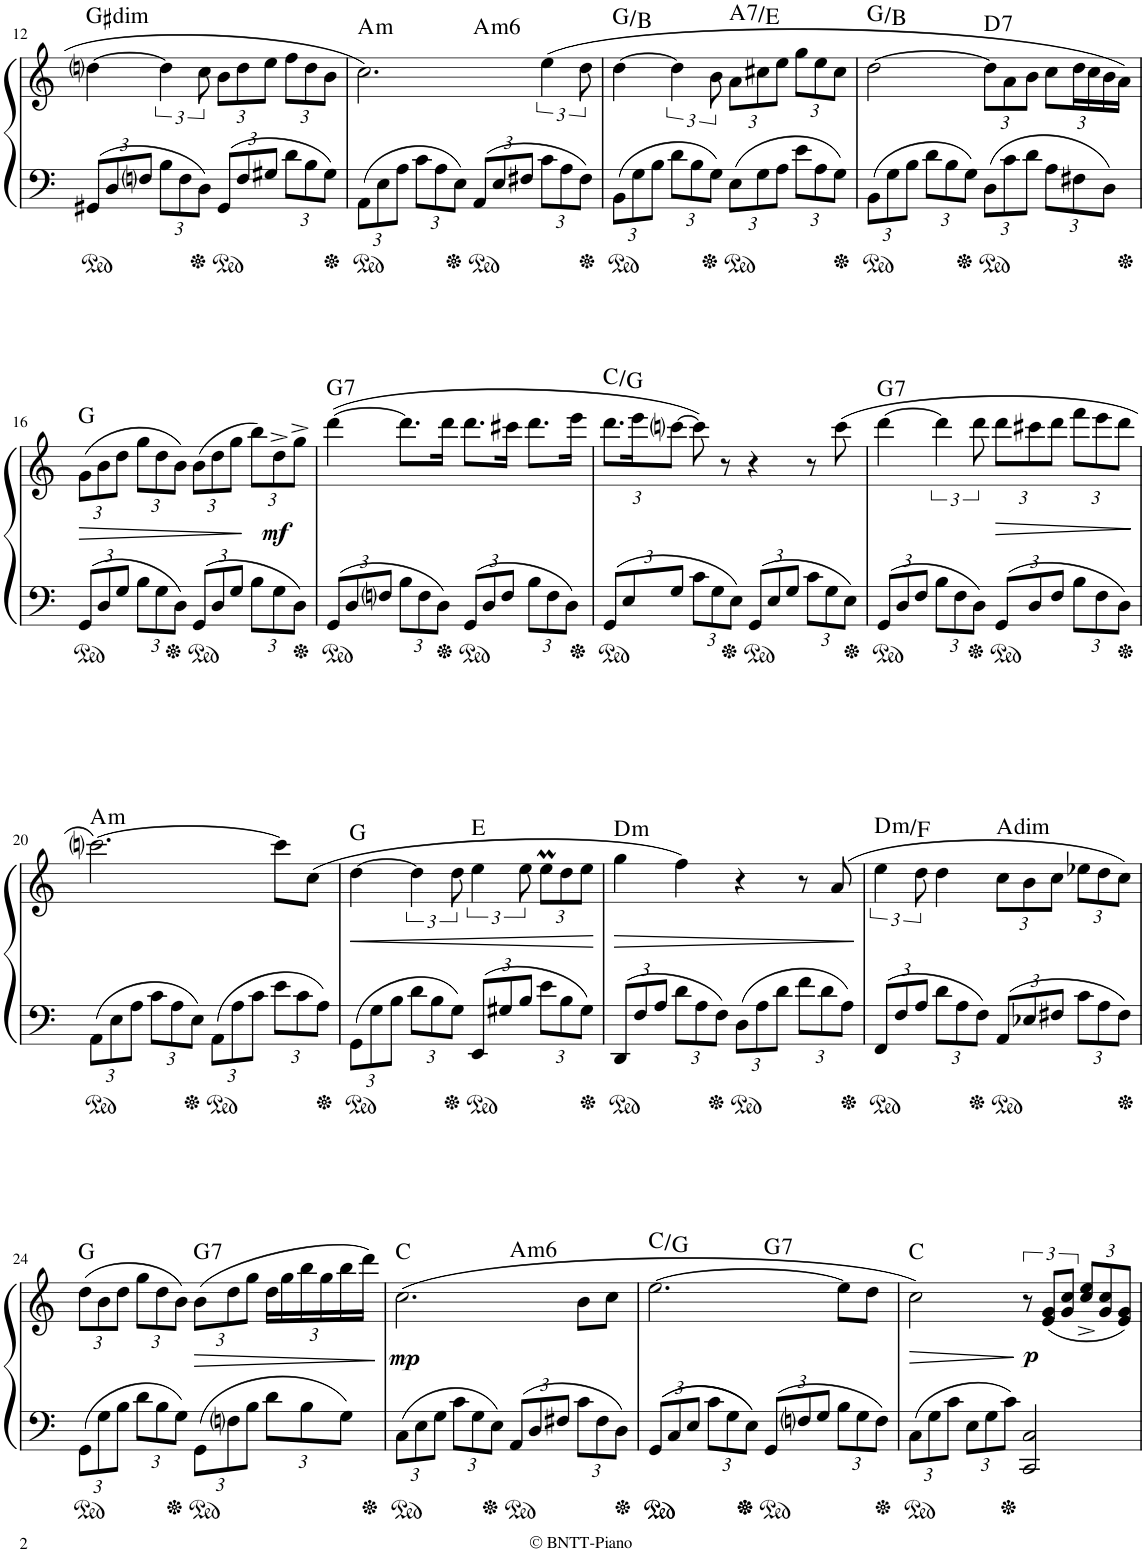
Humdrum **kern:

**kern	**kern	**dynam	**harte
*part1	*part1	*part1	*part1
*staff2	*staff1	*staff1/2	*
*I"Piano	*	*	*
!!LO:PB:g=z
*clefF4	*clefG2	*	*
*k[]	*k[]	*	*
*M4/4	*M4/4	*	*
*Xbrackettup	*	*	*
=12	=12	=12	=12
!	!	!	!LO:H:kt=dim
12GG#X/L	[4ddni\	.	G#:dim
12D/	.	.	.
12Fni/J	.	.	.
12B\L	6dd\]	.	.
12F\	.	.	.
12D\J	12cc\	.	.
*	*Xbrackettup	*	*
12GG#/L	12b\L	.	.
12F/	12dd\	.	.
12G#X/J	12ee\J	.	.
12d\L	12ff\L	.	.
12B\	12dd\	.	.
12G#\J	12b\J	.	.
=13	=13	=13	=13
!	!	!	!LO:H:kt=m
*	*^	*	*
12AA\L	2.cc\	2ryy	.	A:min
12E\	.	.	.	.
12A\J	.	.	.	.
12c\L	.	.	.	.
12A\	.	.	.	.
12E\J	.	.	.	.
!	!	!	!	!LO:H:kt=m6
12AA/L	.	2ryy	.	A:min6
12E/	.	.	.	.
12F#X/J	.	.	.	.
*	*brackettup	*	*	*
12c\L	(6ee\	.	.	.
12A\	.	.	.	.
12F#\J	12dd\	.	.	.
*	*v	*v	*	*
=14	=14	=14	=14
12BB\L	[4dd\	.	G:maj/3
12G\	.	.	.
12B\J	.	.	.
12d\L	6dd\]	.	.
12B\	.	.	.
12G\J	12b\	.	.
*	*Xbrackettup	*	*
!	!	!	!LO:H:kt=7
12E\L	12a\L	.	A:7/5
12G\	12cc#X\	.	.
12A\J	12ee\J	.	.
12e\L	12gg\L	.	.
12A\	12ee\	.	.
12G\J	12cc#\J	.	.
=15	=15	=15	=15
12BB\L	[2dd\	.	G:maj/3
12G\	.	.	.
12B\J	.	.	.
12d\L	.	.	.
12B\	.	.	.
12G\J	.	.	.
!	!	!	!LO:H:kt=7
12D\L	12dd\L]	.	D:7
12c\	12a\	.	.
12d\J	12b\J	.	.
12A\L	12cc\L	.	.
12F#X\	24dd\L	.	.
.	24cc\	.	.
12D\J	24b\	.	.
.	24a\JJ)	.	.
!!LO:LB:g=z
=16	=16	=16	=16
!	!	!LO:HP:b	!
12GG/L	(12g\L	>	G:maj
12D/	12b\	.	.
12G/J	12dd\J	.	.
12B\L	12gg\L	.	.
12G\	12dd\	.	.
12D\J	12b\J)	.	.
12GG/L	(12b\L	.	.
12D/	12dd\	.	.
12G/J	12gg\J	.	.
12B\L	12bb\L)	]	.
!	!	!LO:DY:b	!
12G\	12dd^\	mf	.
12D\J	12gg^\J	.	.
=17	=17	=17	=17
!	!	!	!LO:H:kt=7
12GG/L	([4ddd\	.	G:7
12D/	.	.	.
12Fni/J	.	.	.
12B\L	8.ddd\L]	.	.
12F\	.	.	.
12D\J	.	.	.
.	16ddd\Jk	.	.
12GG/L	8.ddd\L	.	.
12D/	.	.	.
12F/J	.	.	.
.	16ccc#X\Jk	.	.
12B\L	8.ddd\L	.	.
12F\	.	.	.
12D\J	.	.	.
.	16eee\Jk	.	.
=18	=18	=18	=18
12GG/L	12.ddd\L	.	C:maj/5
12E/	.	.	.
.	24eee\K	.	.
12G/J	[12cccni\J	.	.
12c\L	8ccc\])	.	.
12G\	.	.	.
.	8r	.	.
12E\J	.	.	.
12GG/L	4r	.	.
12E/	.	.	.
12G/J	.	.	.
12c\L	8r	.	.
12G\	.	.	.
.	(8ccc\	.	.
12E\J	.	.	.
=19	=19	=19	=19
!	!	!	!LO:H:kt=7
12GG/L	[4ddd\	.	G:7
12D/	.	.	.
12F/J	.	.	.
*	*brackettup	*	*
12B\L	6ddd\]	.	.
12F\	.	.	.
12D\J	12ddd\	.	.
*	*Xbrackettup	*	*
!	!	!LO:HP:b	!
12GG/L	12ddd\L	>	.
12D/	12ccc#X\	.	.
12F/J	12ddd\J	.	.
12B\L	12fff\L	.	.
12F\	12eee\	.	.
12D\J	12ddd\J	.	.
.	.	]	.
!!LO:LB:g=z
=20	=20	=20	=20
!	!	!	!LO:H:kt=m
12AA\L	[2.cccni\)	.	A:min
12E\	.	.	.
12A\J	.	.	.
12c\L	.	.	.
12A\	.	.	.
12E\J	.	.	.
12AA\L	.	.	.
12A\	.	.	.
12c\J	.	.	.
12e\L	8ccc\L]	.	.
12c\	.	.	.
.	(8cc\J	.	.
12A\J	.	.	.
=21	=21	=21	=21
!	!	!LO:HP:b	!
12GG\L	[4dd\	<	G:maj
12G\	.	.	.
12B\J	.	.	.
*	*brackettup	*	*
12d\L	6dd\]	.	.
12B\	.	.	.
12G\J	12dd\	.	.
12EE/L	6ee\	.	E:maj
12G#X/	.	.	.
12B/J	12ee\	.	.
*	*Xbrackettup	*	*
12e\L	12eem\L	.	.
12B\	12dd\	.	.
12G#\J	12ee\J	.	.
.	.	[	.
=22	=22	=22	=22
!	!	!LO:HP:b	!LO:H:kt=m
12DD/L	4gg\	>	D:min
12F/	.	.	.
12A/J	.	.	.
12d\L	4ff\)	.	.
12A\	.	.	.
12F\J	.	.	.
12D\L	4r	.	.
12A\	.	.	.
12d\J	.	.	.
12f\L	8r	.	.
12d\	.	.	.
.	(8a/	.	.
12A\J	.	.	.
.	.	]	.
=23	=23	=23	=23
*	*brackettup	*	*
!	!	!	!LO:H:kt=m
12FF/L	6ee\	.	D:min/b3
12F/	.	.	.
12A/J	12dd\	.	.
12d\L	4dd\	.	.
12A\	.	.	.
12F\J	.	.	.
*	*Xbrackettup	*	*
!	!	!	!LO:H:kt=dim
12AA/L	12cc\L	.	A:dim
12E-X/	12b\	.	.
12F#X/J	12cc\J	.	.
12c\L	12ee-X\L	.	.
12A\	12dd\	.	.
12F#\J	12cc\J)	.	.
!!LO:LB:g=z
=24	=24	=24	=24
12GG\L	(12dd\L	.	G:maj
12G\	12b\	.	.
12B\J	12dd\J	.	.
12d\L	12gg\L	.	.
12B\	12dd\	.	.
12G\J	12b\J)	.	.
!	!	!LO:HP:b	!LO:H:kt=7
12GG\L	(12b\L	>	G:7
12Fni\	12dd\	.	.
12B\J	12gg\J	.	.
12d\L	24dd\LL	.	.
.	24gg\	.	.
12B\	24bb\	.	.
.	24gg\	.	.
12G\J	24bb\	.	.
.	24ddd\JJ)	.	.
.	.	]	.
=25	=25	=25	=25
!	!	!LO:DY:b	!
*	*^	*	*
12C\L	(2.cc\	2ryy	mp	C:maj
12E\	.	.	.	.
12G\J	.	.	.	.
12c\L	.	.	.	.
12G\	.	.	.	.
12E\J	.	.	.	.
!	!	!	!	!LO:H:kt=m6
12AA/L	.	2ryy	.	A:min6
12D/	.	.	.	.
12F#X/J	.	.	.	.
12c\L	8b\L	.	.	.
12F#\	.	.	.	.
.	8cc\J	.	.	.
12D\J	.	.	.	.
=26	=26	=26	=26	=26
12GG/L	[2.ee\	2ryy	.	C:maj/5
12C/	.	.	.	.
12E/J	.	.	.	.
12c\L	.	.	.	.
12G\	.	.	.	.
12E\J	.	.	.	.
!	!	!	!	!LO:H:kt=7
12GG/L	.	2ryy	.	G:7
12Fni/	.	.	.	.
12G/J	.	.	.	.
12B\L	8ee\L]	.	.	.
12G\	.	.	.	.
.	8dd\J	.	.	.
12F\J	.	.	.	.
=27	=27	=27	=27	=27
!	!	!	!LO:HP:b	!
*	*v	*v	*	*
12C\L	2cc\)	>	C:maj
12G\	.	.	.
12c\J	.	.	.
12E\L	.	.	.
12G\	.	.	.
12c\J	.	.	.
*	*brackettup	*	*
!	!	!LO:DY:n=1:b	!
2CC/ 2C/	12r	] p	.
.	(12e/ 12g/L	.	.
.	12g/ 12cc/J	.	.
*	*Xbrackettup	*	*
.	12cc/^ 12ee/^L	.	.
.	12g/ 12cc/	.	.
.	12e/ 12g/J)	.	.
=	=	=	=
*-	*-	*-	*-
